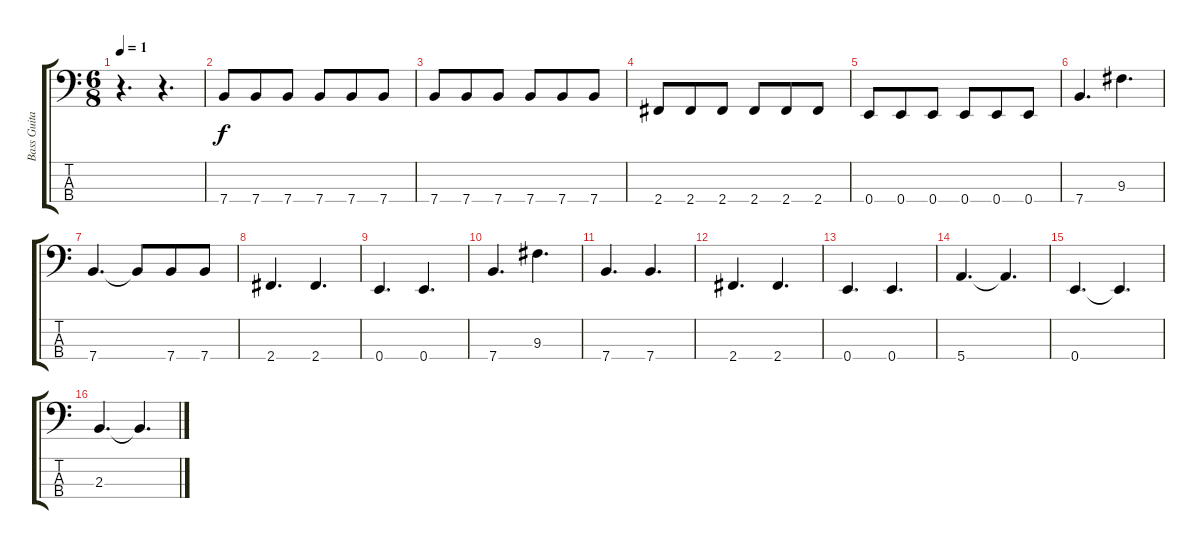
\track ("Bass Guitar" "Bass Guita") {instrument electricbassfinger}
\staff {score tabs}
\tuning (G2 D2 A1 E1) {hide}
\ts (6 8)
\tempo 1
\clef f4
\ks c
r.4{d dy f} r.4{d} |
7.4.8 7.4.8 7.4.8 7.4.8 7.4.8 7.4.8 |
7.4.8 7.4.8 7.4.8 7.4.8 7.4.8 7.4.8 |
2.4.8 2.4.8 2.4.8 2.4.8 2.4.8 2.4.8 |
0.4.8 0.4.8 0.4.8 0.4.8 0.4.8 0.4.8 |
7.4.4{d} 9.3.4{d} |
7.4.4{d} 7.4{t}.8 7.4.8 7.4.8 |
2.4.4{d} 2.4.4{d} |
0.4.4{d} 0.4.4{d} |
7.4.4{d} 9.3.4{d} |
7.4.4{d} 7.4.4{d} |
2.4.4{d} 2.4.4{d} |
0.4.4{d} 0.4.4{d} |
5.4.4{d} 5.4{t}.4{d} |
0.4.4{d} 0.4{t}.4{d} |
2.3.4{d} 2.3{t}.4{d}
